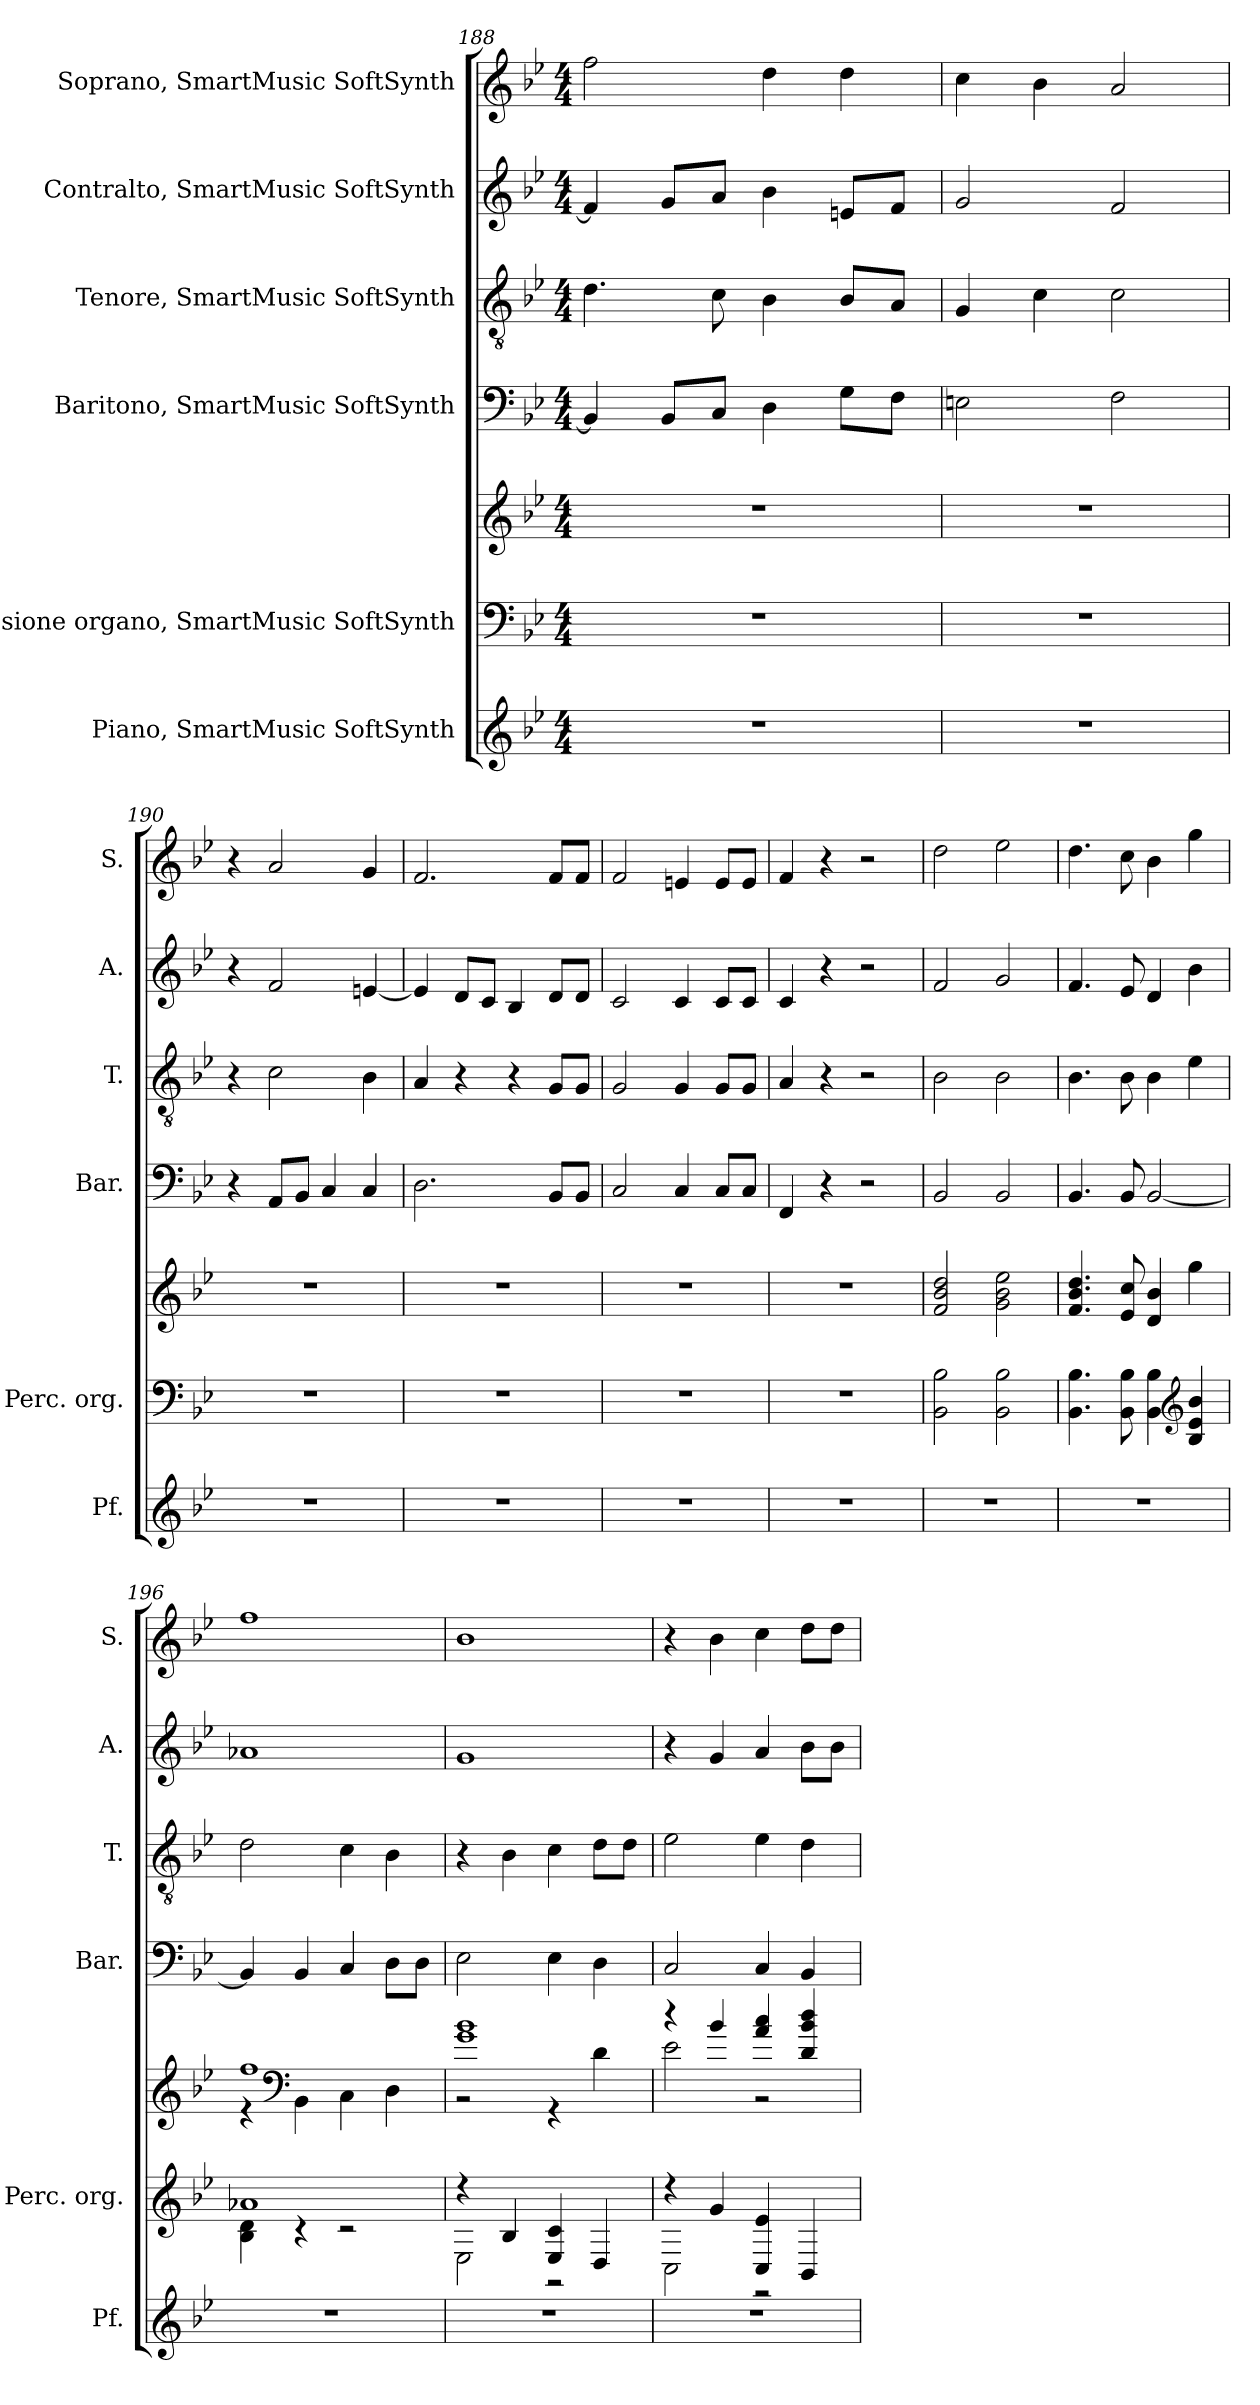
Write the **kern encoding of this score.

**kern	**kern	**kern	**kern	**kern	**kern	**kern
*part6	*part5	*part5	*part4	*part3	*part2	*part1
*staff7	*staff6	*staff5	*staff4	*staff3	*staff2	*staff1
*I"Piano, SmartMusic SoftSynth	*I"Percussione organo, SmartMusic SoftSynth	*	*I"Baritono, SmartMusic SoftSynth	*I"Tenore, SmartMusic SoftSynth	*I"Contralto, SmartMusic SoftSynth	*I"Soprano, SmartMusic SoftSynth
*I'Pf.	*I'Perc. org.	*	*I'Bar.	*I'T.	*I'A.	*I'S.
*clefG2	*clefF4	*clefG2	*clefF4	*clefGv2	*clefG2	*clefG2
*k[b-e-]	*k[b-e-]	*k[b-e-]	*k[b-e-]	*k[b-e-]	*k[b-e-]	*k[b-e-]
*M4/4	*M4/4	*M4/4	*M4/4	*M4/4	*M4/4	*M4/4
=188	=188	=188	=188	=188	=188	=188
1r	1r	1r	4BB-/]	4.d\	4f/]	2ff\
.	.	.	8BB-/L	.	8g/L	.
.	.	.	8C/J	8c\	8a/J	.
.	.	.	4D\	4B-\	4b-\	4dd\
.	.	.	8G\L	8B-/L	8en/L	4dd\
.	.	.	8F\J	8A/J	8f/J	.
=189	=189	=189	=189	=189	=189	=189
1r	1r	1r	2En\	4G/	2g/	4cc\
.	.	.	.	4c\	.	4b-\
.	.	.	2F\	2c\	2f/	2a/
=190	=190	=190	=190	=190	=190	=190
1r	1r	1r	4r	4r	4r	4r
.	.	.	8AA/L	2c\	2f/	2a/
.	.	.	8BB-/J	.	.	.
.	.	.	4C/	.	.	.
.	.	.	4C/	4B-\	[4en/	4g/
!!LO:PB:g=z
=191	=191	=191	=191	=191	=191	=191
1r	1r	1r	2.D\	4A/	4e/]	2.f/
.	.	.	.	4r	8d/L	.
.	.	.	.	.	8c/J	.
.	.	.	.	4r	4B-/	.
.	.	.	8BB-/L	8G/L	8d/L	8f/L
.	.	.	8BB-/J	8G/J	8d/J	8f/J
=192	=192	=192	=192	=192	=192	=192
1r	1r	1r	2C/	2G/	2c/	2f/
.	.	.	4C/	4G/	4c/	4en/
.	.	.	8C/L	8G/L	8c/L	8e/L
.	.	.	8C/J	8G/J	8c/J	8e/J
=193	=193	=193	=193	=193	=193	=193
1r	1r	1r	4FF/	4A/	4c/	4f/
.	.	.	4r	4r	4r	4r
.	.	.	2r	2r	2r	2r
=194	=194	=194	=194	=194	=194	=194
1r	2BB-\ 2B-\	2f/ 2b-/ 2dd/	2BB-/	2B-\	2f/	2dd\
.	2BB-\ 2B-\	2g\ 2b-\ 2ee-\	2BB-/	2B-\	2g/	2ee-\
=195	=195	=195	=195	=195	=195	=195
1r	4.BB-\ 4.B-\	4.f/ 4.b-/ 4.dd/	4.BB-/	4.B-\	4.f/	4.dd\
.	8BB-\ 8B-\	8e-/ 8cc/	8BB-/	8B-\	8e-/	8cc\
.	4BB-\ 4B-\	4d/ 4b-/	[2BB-/	4B-\	4d/	4b-\
*	*clefG2	*	*	*	*	*
.	4B-/ 4e-/ 4b-/	4gg\	.	4e-\	4b-\	4gg\
=196	=196	=196	=196	=196	=196	=196
*	*^	*^	*	*	*	*
1r	1a-X	4B-\ 4d\	1ff	4r	4BB-/]	2d\	1a-X	1ff
*	*	*	*clefF4	*	*	*	*	*
.	.	4r	.	4BB-\	4BB-/	.	.	.
.	.	2r	.	4C\	4C/	4c\	.	.
.	.	.	.	4D\	8D\L	4B-\	.	.
.	.	.	.	.	8D\J	.	.	.
!!LO:PB:g=z
=197	=197	=197	=197	=197	=197	=197	=197	=197
1r	4r	2E-\	1g 1b-	2r	2E-\	4r	1g	1b-
.	4B-/	.	.	.	.	4B-\	.	.
.	4E-/ 4c/	2r	.	4r	4E-\	4c\	.	.
.	4D/	.	.	4d\	4D\	8d\L	.	.
.	.	.	.	.	.	8d\J	.	.
=198	=198	=198	=198	=198	=198	=198	=198	=198
1r	4r	2C\	4r	2e-\	2C/	2e-\	4r	4r
.	4g/	.	4b-/	.	.	.	4g/	4b-\
.	4C/ 4e-/	2r	4a/ 4cc/	2r	4C/	4e-\	4a/	4cc\
.	4BB-/	.	4d/ 4b-/ 4dd/	.	4BB-/	4d\	8b-\L	8dd\L
.	.	.	.	.	.	.	8b-\J	8dd\J
*	*v	*v	*	*	*	*	*	*
*	*	*v	*v	*	*	*	*
=	=	=	=	=	=	=
*-	*-	*-	*-	*-	*-	*-
